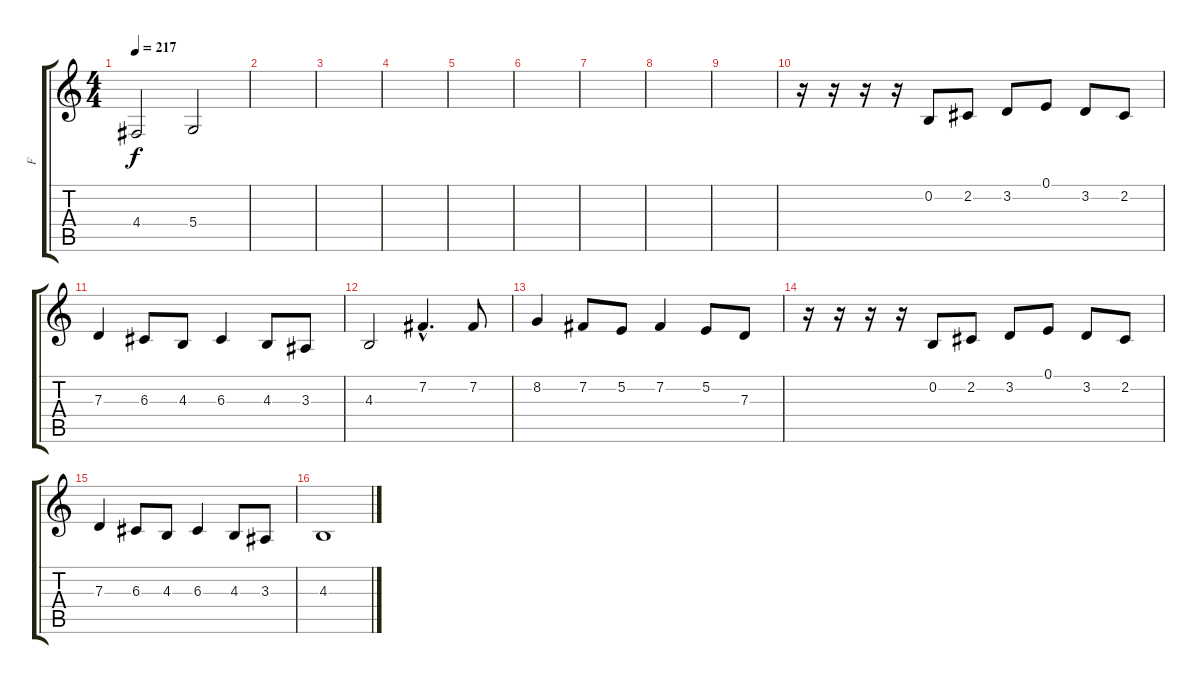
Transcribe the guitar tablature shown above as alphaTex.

\track ("F" "F") {instrument accordion}
\staff {score tabs}
\tuning (E4 B3 G3 D3 A2 E2) {hide}
\ts (4 4)
\tempo 217
\clef g2
\ks c
4.4.2{dy f} 5.4.2 |
|
|
|
|
|
|
|
|
r.16 r.16 r.16 r.16 0.2.8 2.2.8 3.2.8 0.1.8 3.2.8 2.2.8 |
7.3.4 6.3.8 4.3.8 6.3.4 4.3.8 3.3.8 |
4.3.2 7.2{hac}.4{d} 7.2.8 |
8.2.4 7.2.8 5.2.8 7.2.4 5.2.8 7.3.8 |
r.16 r.16 r.16 r.16 0.2.8 2.2.8 3.2.8 0.1.8 3.2.8 2.2.8 |
7.3.4 6.3.8 4.3.8 6.3.4 4.3.8 3.3.8 |
4.3.1
